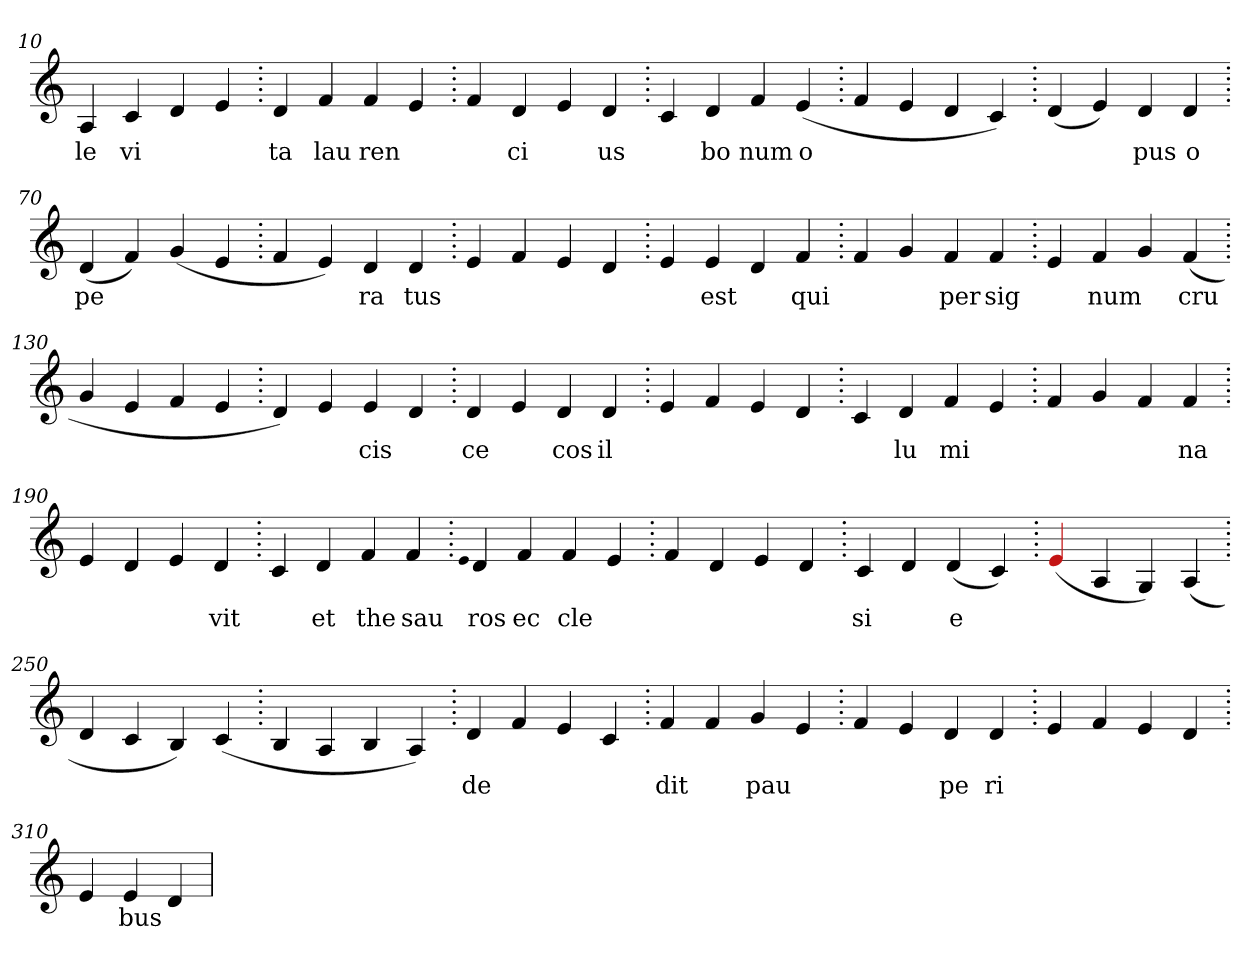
**kern	**text
*part1	*part1
*staff1	*staff1
*clefG2	*
=10.	=10.
4A	le
4c	vi
4d	.
4e	.
=20.	=20.
4d	ta
4f	lau
4f	ren
4e	.
=30.	=30.
4f	.
4d	ci
4e	.
4d	us
=40.	=40.
4c	.
4d	bo
4f	num
(>4e	o
=50.	=50.
4f	.
4e	.
4d	.
4c)	.
=60.	=60.
(>4d	.
4e)	.
4d	pus
4d	o
=70.	=70.
(>4d	pe
4f)	.
(>4g	.
4e	.
=80.	=80.
4f	.
4e)	.
4d	ra
4d	tus
=90.	=90.
4e	.
4f	.
4e	.
4d	.
=100.	=100.
4e	.
4e	est
4d	.
4f	qui
=110.	=110.
4f	.
4g	.
4f	per
4f	sig
=120.	=120.
4e	.
4f	num
4g	.
(>4f	cru
=130.	=130.
4g	.
4e	.
4f	.
4e	.
=140.	=140.
4d)	.
4e	.
4e	cis
4d	.
=150.	=150.
4d	ce
4e	.
4d	cos
4d	il
=160.	=160.
4e	.
4f	.
4e	.
4d	.
=170.	=170.
4c	.
4d	lu
4f	mi
4e	.
=180.	=180.
4f	.
4g	.
4f	.
4f	na
=190.	=190.
4e	.
4d	.
4e	.
4d	vit
=200.	=200.
4c	.
4d	et
4f	the
4f	sau
=210.	=210.
qqe	.
4d	ros
4f	ec
4f	cle
4e	.
=220.	=220.
4f	.
4d	.
4e	.
4d	.
=230.	=230.
4c	si
4d	.
(>4d	e
4c)	.
=240.	=240.
(>4Re	.
4A	.
4G)	.
(>4A	.
=250.	=250.
4d	.
4c	.
4B)	.
(>4c	.
=260.	=260.
4B	.
4A	.
4B	.
4A)	.
=270.	=270.
4d	de
4f	.
4e	.
4c	.
=280.	=280.
4f	dit
4f	.
4g	pau
4e	.
=290.	=290.
4f	.
4e	.
4d	pe
4d	ri
=300.	=300.
4e	.
4f	.
4e	.
4d	.
=310.	=310.
4e	.
4e	bus
4d	.
=	=
*-	*-
